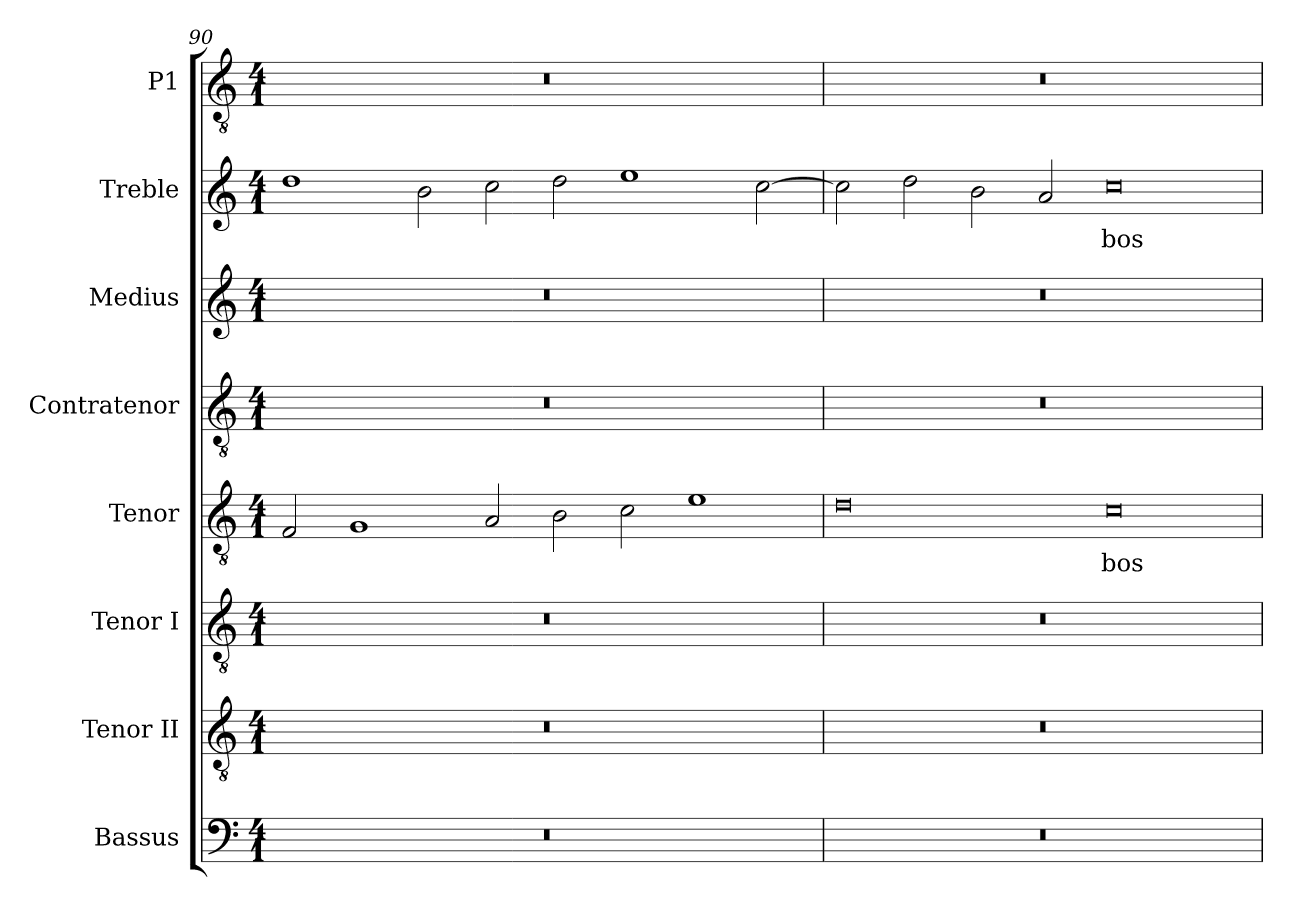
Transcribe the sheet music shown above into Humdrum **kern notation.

**kern	**kern	**kern	**kern	**text	**kern	**kern	**kern	**text	**kern
*part8	*part7	*part6	*part5	*part5	*part4	*part3	*part2	*part2	*part1
*staff8	*staff7	*staff6	*staff5	*staff5	*staff4	*staff3	*staff2	*staff2	*staff1
*I"Bassus	*I"Tenor II	*I"Tenor I	*I"Tenor	*	*I"Contratenor	*I"Medius	*I"Treble	*	*I"P1
*I'B.	*I'T II.	*I'T I.	*I'T.	*	*I'Ct.	*I'M.	*I'Tr.	*	*
*clefF4	*clefGv2	*clefGv2	*clefGv2	*	*clefGv2	*clefG2	*clefG2	*	*clefGv2
*	*ITrd7c12	*ITrd7c12	*ITrd7c12	*	*ITrd7c12	*	*	*	*ITrd7c12
*k[]	*k[]	*k[]	*k[]	*	*k[]	*k[]	*k[]	*	*k[]
*C:	*C:	*C:	*C:	*	*C:	*C:	*C:	*	*C:
*M4/1	*M4/1	*M4/1	*M4/1	*	*M4/1	*M4/1	*M4/1	*	*M4/1
=90	=90	=90	=90	=90	=90	=90	=90	=90	=90
!LO:N:vis=1	!LO:N:vis=1	!LO:N:vis=1	!	!	!LO:N:vis=1	!LO:N:vis=1	!	!	!LO:N:vis=1
00r	00r	00r	2FFi/	.	00r	00r	1ddi	.	00r
.	.	.	1GGi	.	.	.	.	.	.
.	.	.	.	.	.	.	2bi\	.	.
.	.	.	2AAi/	.	.	.	2cci\	.	.
.	.	.	2BBi\	.	.	.	2ddi\	.	.
.	.	.	2Ci\	.	.	.	1eei	.	.
.	.	.	1Ei	.	.	.	.	.	.
.	.	.	.	.	.	.	[>2cci\	.	.
!!LO:LB:g=z
=91`	=91`	=91`	=91`	=91`	=91`	=91`	=91`	=91`	=91`
!LO:N:vis=1	!LO:N:vis=1	!LO:N:vis=1	!	!	!LO:N:vis=1	!LO:N:vis=1	!	!	!LO:N:vis=1
00r	00r	00r	0Di	.	00r	00r	2cci\]	.	00r
.	.	.	.	.	.	.	2ddi\	.	.
.	.	.	.	.	.	.	2bi\	.	.
.	.	.	.	.	.	.	2ai/	.	.
!	!	!	!	!LO:LY:b:color=#000000	!	!	!	!	!
!	!	!	!	!	!	!	!	!LO:LY:b:color=#000000	!
.	.	.	0Ci	-bos	.	.	0cci	-bos	.
=`	=`	=`	=`	=`	=`	=`	=`	=`	=`
*-	*-	*-	*-	*-	*-	*-	*-	*-	*-
